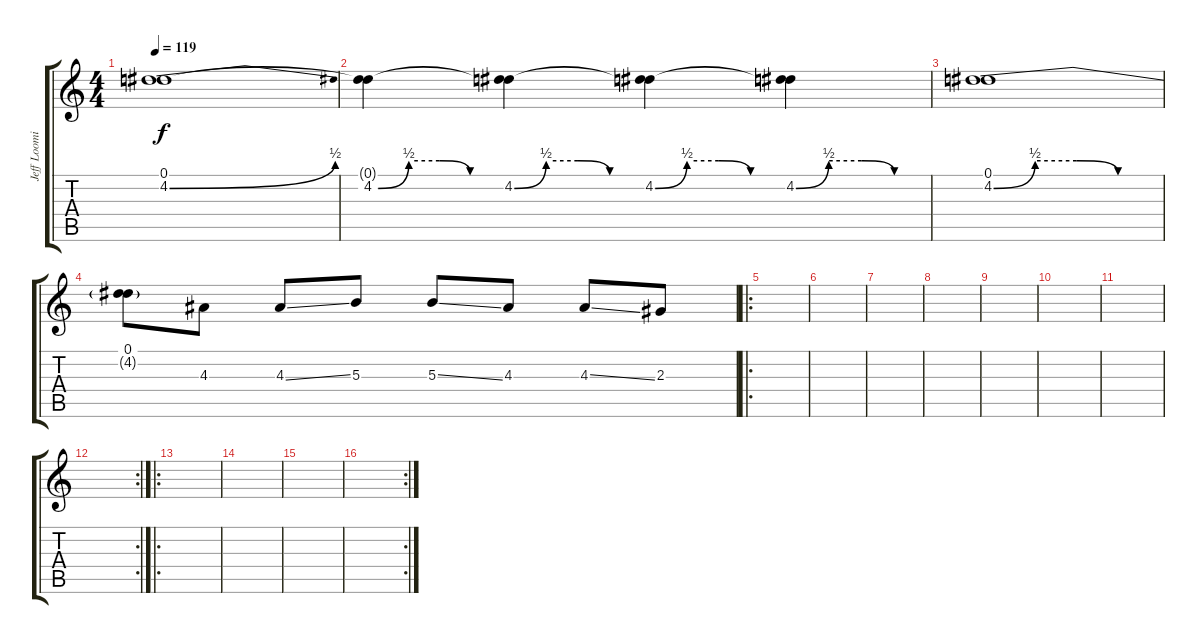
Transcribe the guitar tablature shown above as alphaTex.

\track ("Jeff Loomis Lead" "Jeff Loomi") {instrument distortionguitar}
\staff {score tabs}
\tuning (Eb4 Bb3 Gb3 Db3 Ab2 Eb2) {hide}
\ts (4 4)
\tempo 119
\clef g2
\ks c
(0.1 4.2{be (bend 0 0 60 2)}).1{dy f} |
(0.1{t} 4.2{be (custom 0 0 15 2 30 2 45 0 60 0)}).4 (0.1{t} 4.2{be (custom 0 0 15 2 30 2 45 0 60 0)}).4 (0.1{t} 4.2{be (custom 0 0 15 2 30 2 45 0 60 0)}).4 (0.1{t} 4.2{be (custom 0 0 15 2 30 2 45 0 60 0)}).4 |
(0.1 4.2{be (custom 0 0 15 2 30 2 45 0 60 0)}).1 |
(0.1 4.2{t}).8 4.3.8 4.3{ss}.8 5.3.8 5.3{ss}.8 4.3.8 4.3{ss}.8 2.3.8 |
\ro
|
|
|
|
|
|
|
\rc 2
|
\ro
|
|
|
\rc 2
